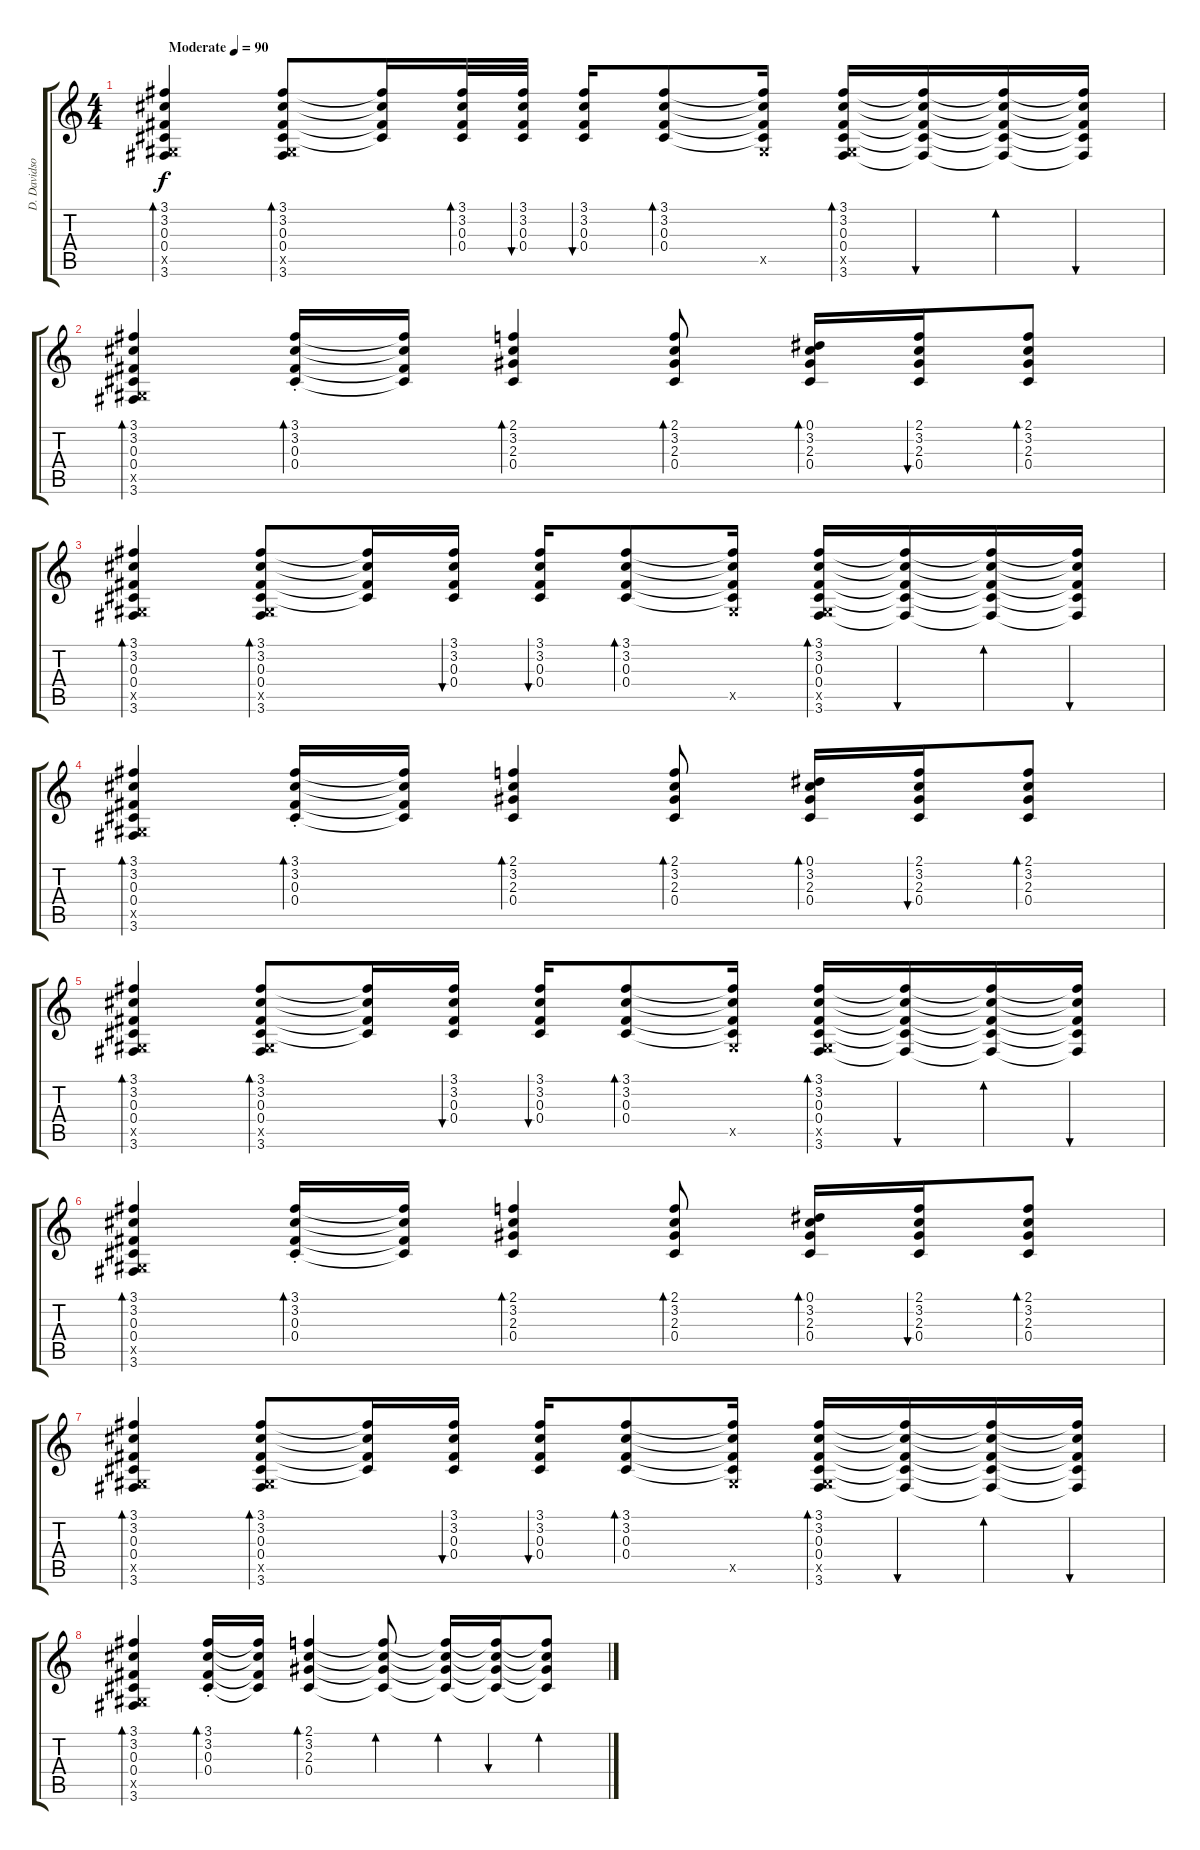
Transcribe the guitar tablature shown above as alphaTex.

\track ("D. Davidson (Acoustic)" "D. Davidso") {instrument acousticguitarsteel}
\staff {score tabs}
\tuning (Eb4 Bb3 Gb3 Db3 Ab2 Eb2) {hide}
\ts (4 4)
\tempo (90 "Moderate")
\clef g2
\ks c
(3.1 3.2 0.3 0.4 0.5{x} 3.6).4{bd 60 dy f instrument acousticguitarsteel} (3.1 3.2 0.3 0.4 0.5{x} 3.6).8{bd 60} (3.1{t} 3.2{t} 0.3{t} 0.4{t}).16 (3.1 3.2 0.3 0.4).32{bd 60} (3.1 3.2 0.3 0.4).32{bu 60} (3.1 3.2 0.3 0.4).16{bu 60} (3.1 3.2 0.3 0.4).8{bd 60} (3.1{t} 3.2{t} 0.3{t} 0.4{t} 0.5{x}).16 (3.1 3.2 0.3 0.4 0.5{x} 3.6).16{bd 60} (3.1{t} 3.2{t} 0.3{t} 0.4{t} 3.6{t}).16{bu 60} (3.1{t} 3.2{t} 0.3{t} 0.4{t} 3.6{t}).16{bd 60} (3.1{t} 3.2{t} 0.3{t} 0.4{t} 3.6{t}).16{bu 60} |
(3.1 3.2 0.3 0.4 0.5{x} 3.6).4{bd 60} (3.1{st} 3.2{st} 0.3{st} 0.4{st}).16{bd 60} (3.1{t} 3.2{t} 0.3{t} 0.4{t}).16 (2.1 3.2 2.3 0.4).4{bd 60} (2.1 3.2 2.3 0.4).8{bd 60} (0.1 3.2 2.3 0.4).16{bd 60} (2.1 3.2 2.3 0.4).16{bu 60} (2.1 3.2 2.3 0.4).8{bd 60} |
(3.1 3.2 0.3 0.4 0.5{x} 3.6).4{bd 60} (3.1 3.2 0.3 0.4 0.5{x} 3.6).8{bd 60} (3.1{t} 3.2{t} 0.3{t} 0.4{t}).16 (3.1 3.2 0.3 0.4).16{bu 60} (3.1 3.2 0.3 0.4).16{bu 60} (3.1 3.2 0.3 0.4).8{bd 60} (3.1{t} 3.2{t} 0.3{t} 0.4{t} 0.5{x}).16 (3.1 3.2 0.3 0.4 0.5{x} 3.6).16{bd 60} (3.1{t} 3.2{t} 0.3{t} 0.4{t} 3.6{t}).16{bu 60} (3.1{t} 3.2{t} 0.3{t} 0.4{t} 3.6{t}).16{bd 60} (3.1{t} 3.2{t} 0.3{t} 0.4{t} 3.6{t}).16{bu 60} |
(3.1 3.2 0.3 0.4 0.5{x} 3.6).4{bd 60} (3.1{st} 3.2{st} 0.3{st} 0.4{st}).16{bd 60} (3.1{t} 3.2{t} 0.3{t} 0.4{t}).16 (2.1 3.2 2.3 0.4).4{bd 60} (2.1 3.2 2.3 0.4).8{bd 60} (0.1 3.2 2.3 0.4).16{bd 60} (2.1 3.2 2.3 0.4).16{bu 60} (2.1 3.2 2.3 0.4).8{bd 60} |
(3.1 3.2 0.3 0.4 0.5{x} 3.6).4{bd 60} (3.1 3.2 0.3 0.4 0.5{x} 3.6).8{bd 60} (3.1{t} 3.2{t} 0.3{t} 0.4{t}).16 (3.1 3.2 0.3 0.4).16{bu 60} (3.1 3.2 0.3 0.4).16{bu 60} (3.1 3.2 0.3 0.4).8{bd 60} (3.1{t} 3.2{t} 0.3{t} 0.4{t} 0.5{x}).16 (3.1 3.2 0.3 0.4 0.5{x} 3.6).16{bd 60} (3.1{t} 3.2{t} 0.3{t} 0.4{t} 3.6{t}).16{bu 60} (3.1{t} 3.2{t} 0.3{t} 0.4{t} 3.6{t}).16{bd 60} (3.1{t} 3.2{t} 0.3{t} 0.4{t} 3.6{t}).16{bu 60} |
(3.1 3.2 0.3 0.4 0.5{x} 3.6).4{bd 60} (3.1{st} 3.2{st} 0.3{st} 0.4{st}).16{bd 60} (3.1{t} 3.2{t} 0.3{t} 0.4{t}).16 (2.1 3.2 2.3 0.4).4{bd 60} (2.1 3.2 2.3 0.4).8{bd 60} (0.1 3.2 2.3 0.4).16{bd 60} (2.1 3.2 2.3 0.4).16{bu 60} (2.1 3.2 2.3 0.4).8{bd 60} |
(3.1 3.2 0.3 0.4 0.5{x} 3.6).4{bd 60} (3.1 3.2 0.3 0.4 0.5{x} 3.6).8{bd 60} (3.1{t} 3.2{t} 0.3{t} 0.4{t}).16 (3.1 3.2 0.3 0.4).16{bu 60} (3.1 3.2 0.3 0.4).16{bu 60} (3.1 3.2 0.3 0.4).8{bd 60} (3.1{t} 3.2{t} 0.3{t} 0.4{t} 0.5{x}).16 (3.1 3.2 0.3 0.4 0.5{x} 3.6).16{bd 60} (3.1{t} 3.2{t} 0.3{t} 0.4{t} 3.6{t}).16{bu 60} (3.1{t} 3.2{t} 0.3{t} 0.4{t} 3.6{t}).16{bd 60} (3.1{t} 3.2{t} 0.3{t} 0.4{t} 3.6{t}).16{bu 60} |
(3.1 3.2 0.3 0.4 0.5{x} 3.6).4{bd 60} (3.1{st} 3.2{st} 0.3{st} 0.4{st}).16{bd 60} (3.1{t} 3.2{t} 0.3{t} 0.4{t}).16 (2.1 3.2 2.3 0.4).4{bd 60} (2.1{t} 3.2{t} 2.3{t} 0.4{t}).8{bd 60} (2.1{t} 3.2{t} 2.3{t} 0.4{t}).16{bd 60} (2.1{t} 3.2{t} 2.3{t} 0.4{t}).16{bu 60} (2.1{t} 3.2{t} 2.3{t} 0.4{t}).8{bd 60}
